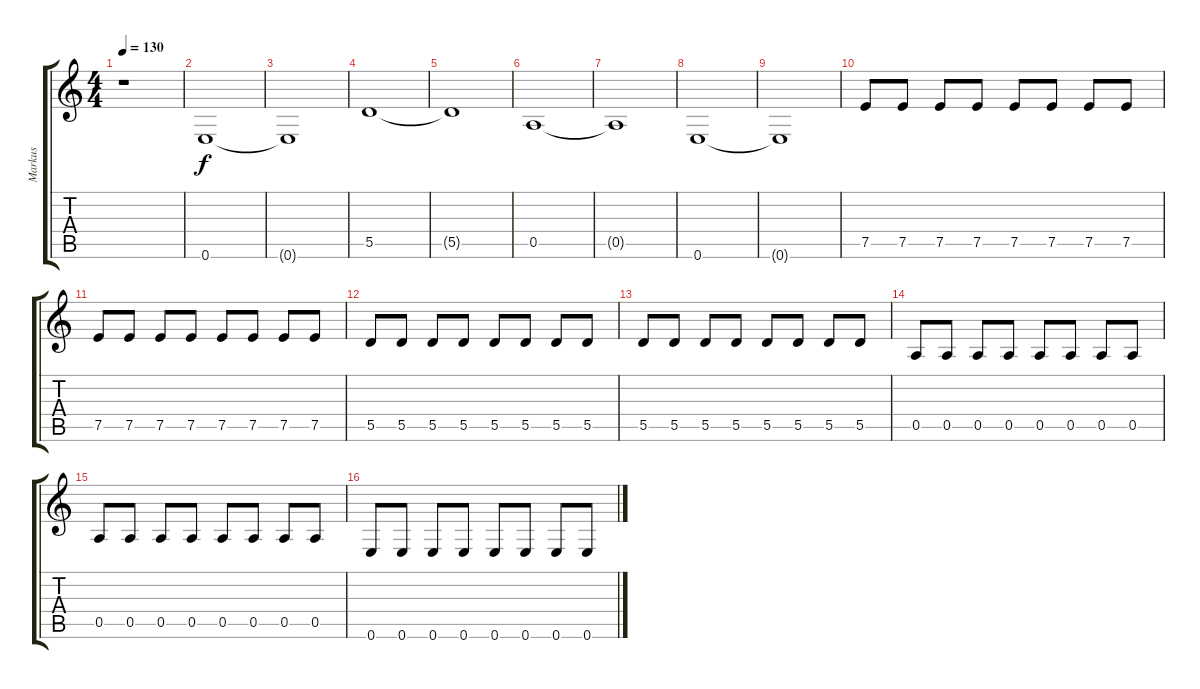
\track ("Markus" "Markus") {instrument electricbasspick}
\staff {score tabs}
\tuning (E4 B3 G3 D3 A2 E2) {hide}
\ts (4 4)
\tempo 130
\clef g2
\ks c
r.1{dy f instrument electricbasspick} |
0.6.1 |
0.6{t}.1 |
5.5.1 |
5.5{t}.1 |
0.5.1 |
0.5{t}.1 |
0.6.1 |
0.6{t}.1 |
7.5.8 7.5.8 7.5.8 7.5.8 7.5.8 7.5.8 7.5.8 7.5.8 |
7.5.8 7.5.8 7.5.8 7.5.8 7.5.8 7.5.8 7.5.8 7.5.8 |
5.5.8 5.5.8 5.5.8 5.5.8 5.5.8 5.5.8 5.5.8 5.5.8 |
5.5.8 5.5.8 5.5.8 5.5.8 5.5.8 5.5.8 5.5.8 5.5.8 |
0.5.8 0.5.8 0.5.8 0.5.8 0.5.8 0.5.8 0.5.8 0.5.8 |
0.5.8 0.5.8 0.5.8 0.5.8 0.5.8 0.5.8 0.5.8 0.5.8 |
0.6.8 0.6.8 0.6.8 0.6.8 0.6.8 0.6.8 0.6.8 0.6.8
